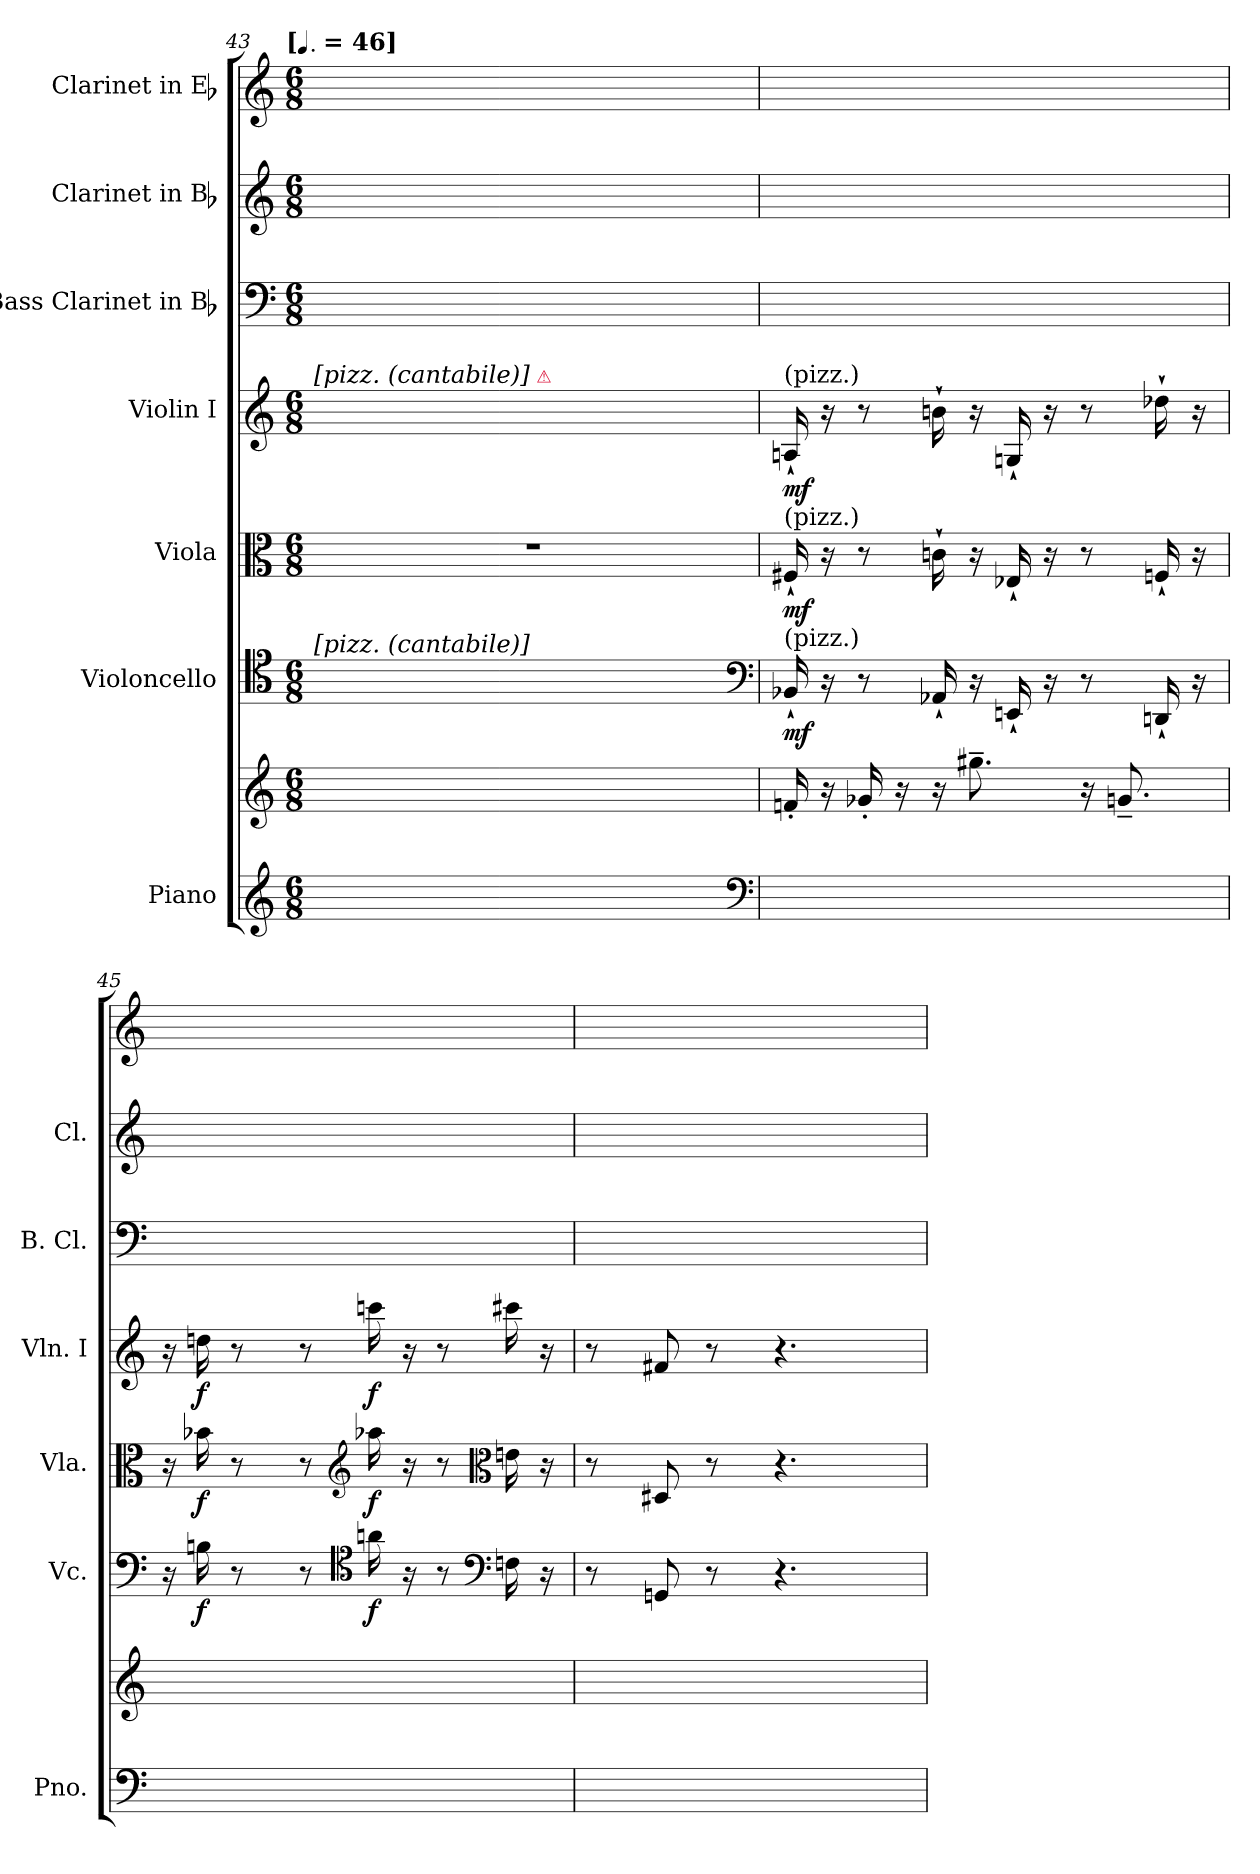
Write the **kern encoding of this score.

**kern	**kern	**kern	**dynam	**kern	**dynam	**kern	**dynam	**kern	**kern	**kern
*part7	*part7	*part6	*part6	*part5	*part5	*part4	*part4	*part3	*part2	*part1
*staff8	*staff7	*staff6	*staff6	*staff5	*staff5	*staff4	*staff4	*staff3	*staff2	*staff1
*I"Piano	*	*I"Violoncello	*	*I"Viola	*	*I"Violin I	*	*I"Bass Clarinet in Bb	*I"Clarinet in Bb	*I"Clarinet in Eb
*I'Pno.	*	*I'Vc.	*	*I'Vla.	*	*I'Vln. I	*	*I'B. Cl.	*I'Cl.	*
*clefG2	*clefG2	*clefC4	*	*clefC3	*	*clefG2	*	*clefF4	*clefG2	*clefG2
*k[]	*k[]	*k[]	*	*k[]	*	*k[]	*	*k[]	*k[]	*k[]
*C:	*C:	*C:	*	*C:	*	*C:	*	*C:	*C:	*C:
!!LO:TX:omd:t=[[quarter-dot] = 46]
*M6/8	*M6/8	*M6/8	*	*M6/8	*	*M6/8	*	*M6/8	*M6/8	*M6/8
*MM69	*MM69	*MM69	*	*MM69	*	*MM69	*	*MM69	*MM69	*MM69
=43	=43	=43	=43	=43	=43	=43	=43	=43	=43	=43
!	!	!	!	!	!	!LO:TX:a:t=[pizz. (cantabile)]	!	!	!	!
!	!	!LO:TX:a:t=[pizz. (cantabile)]	!	!	!	!	!	!	!	!
16ryy	16ryy	16ryy	.	4%3r	.	16ryy	.	4.ryy	4.ryy	4.ryy
8.ryy	8.ryy	8.ryy	.	.	.	16ryy	.	.	.	.
.	.	.	.	.	.	16ryy	.	.	.	.
.	.	.	.	.	.	16ryy	.	.	.	.
16ryy	16ryy	8ryy	.	.	.	16ryy	.	.	.	.
16ryy	16ryy	.	.	.	.	16ryy	.	.	.	.
!	!	!	!	!	!	!LO:TX:a:color=crimson:t=⚠	!	!	!	!
8.ryy	8.ryy	16ryy	.	.	.	16ryy	.	8ryy	8ryy	8ryy
.	.	8.ryy	.	.	.	16ryy	.	.	.	.
.	.	.	.	.	.	16ryy	.	8ryy	8ryy	8.ryy
16ryy	16ryy	.	.	.	.	8.ryy	.	.	.	.
8ryy	8ryy	8ryy	.	.	.	.	.	16ryy	16ryy	.
.	.	.	.	.	.	.	.	16ryy	16ryy	16ryy
*clefF4	*	*clefF4	*	*	*	*	*	*	*	*
=44	=44	=44	=44	=44	=44	=44	=44	=44	=44	=44
!	!	!	!	!	!	!LO:TX:a:t=(pizz.)	!	!	!	!
!	!	!	!	!LO:TX:a:t=(pizz.)	!	!	!	!	!	!
!	!	!LO:TX:a:t=(pizz.)	!	!	!	!	!	!	!	!
16ryy	16fn'	16BB-X`	mf	16F#X`	mf	16An`	mf	16ryy	16ryy	16ryy
16ryy	16r	16r	.	16r	.	16r	.	8ryy	8ryy	8ryy
16ryy	16g-X'	8r	.	8r	.	8r	.	.	.	.
16ryy	16r	.	.	.	.	.	.	8ryy	8ryy	8ryy
16ryy	16r	16AA-X`	.	16cn`	.	16bn`	.	.	.	.
16ryy	8.gg#X~	16r	.	16r	.	16r	.	16ryy	16ryy	16ryy
16ryy	.	16EEn`	.	16E-X`	.	16Gn`	.	8ryy	8ryy	8ryy
16ryy	.	16r	.	16r	.	16r	.	.	.	.
16ryy	16r	8r	.	8r	.	8r	.	16ryy	16ryy	16ryy
8ryy	8.gn~	.	.	.	.	.	.	16ryy	16ryy	16ryy
.	.	16DDn`	.	16Fn`	.	16dd-X`	.	8ryy	8ryy	8ryy
16ryy	.	16r	.	16r	.	16r	.	.	.	.
=45	=45	=45	=45	=45	=45	=45	=45	=45	=45	=45
2.ryy	8ryy	16r	.	16r	.	16r	.	16ryy	16ryy	16ryy
.	.	16Bn	f	16b-X	f	16ddn	f	16ryy	16ryy	16ryy
.	8.ryy	8r	.	8r	.	8r	.	16ryy	16ryy	16ryy
.	.	.	.	.	.	.	.	8ryy	8ryy	8ryy
.	.	8r	.	8r	.	8r	.	.	.	.
.	16ryy	.	.	.	.	.	.	16ryy	16ryy	16ryy
*	*	*clefC4	*	*clefG2	*	*	*	*	*	*
.	8ryy	16an	f	16aa-X	f	16cccn	f	8ryy	8ryy	8ryy
.	.	16r	.	16r	.	16r	.	.	.	.
.	16ryy	8r	.	8r	.	8r	.	16ryy	16ryy	16ryy
.	16ryy	.	.	.	.	.	.	8.ryy	8.ryy	8.ryy
*	*	*clefF4	*	*clefC3	*	*	*	*	*	*
.	16ryy	16Fn	.	16en	.	16ccc#X	.	.	.	.
.	16ryy	16r	.	16r	.	16r	.	.	.	.
=46	=46	=46	=46	=46	=46	=46	=46	=46	=46	=46
2.ryy	16ryy	8r	.	8r	.	8r	.	16ryy	16ryy	16ryy
.	16ryy	.	.	.	.	.	.	16ryy	16ryy	16ryy
.	8ryy	8GGn	.	8D#X	.	8f#X	.	8.ryy	8.ryy	8.ryy
.	16ryy	8r	.	8r	.	8r	.	.	.	.
.	16ryy	.	.	.	.	.	.	16ryy	16ryy	16ryy
.	8.ryy	4.r	.	4.r	.	4.r	.	4.ryy	4.ryy	4.ryy
.	8ryy	.	.	.	.	.	.	.	.	.
.	16ryy	.	.	.	.	.	.	.	.	.
=	=	=	=	=	=	=	=	=	=	=
*-	*-	*-	*-	*-	*-	*-	*-	*-	*-	*-
